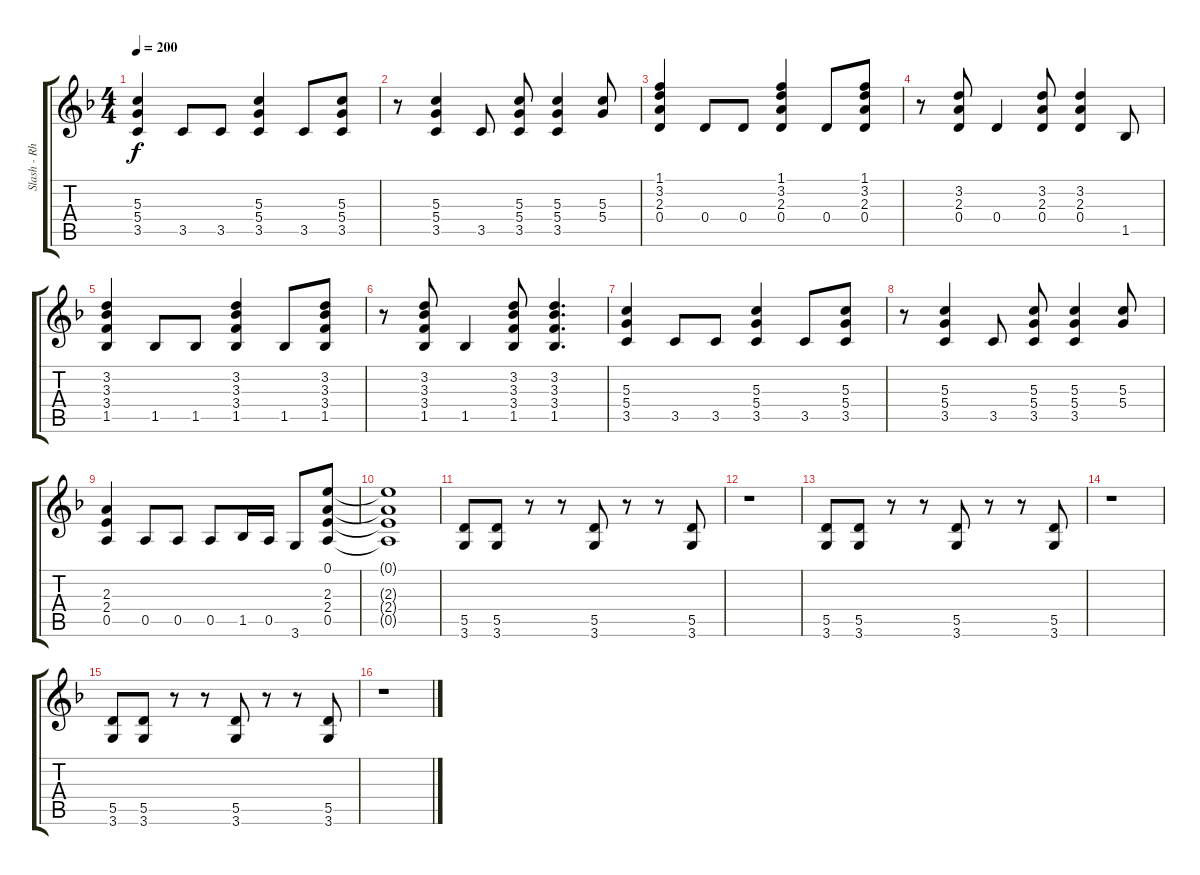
\track ("Slash - Rhythm Guitar" "Slash - Rh") {instrument distortionguitar}
\staff {score tabs}
\tuning (E4 B3 G3 D3 A2 E2) {hide}
\ts (4 4)
\tempo 200
\clef g2
\ks dminor
(5.3 5.4 3.5).4{dy f} 3.5.8 3.5.8 (5.3 5.4 3.5).4 3.5.8 (5.3 5.4 3.5).8 |
r.8 (5.3 5.4 3.5).4 3.5.8 (5.3 5.4 3.5).8 (5.3 5.4 3.5).4 (5.3 5.4).8 |
(1.1 3.2 2.3 0.4).4 0.4.8 0.4.8 (1.1 3.2 2.3 0.4).4 0.4.8 (1.1 3.2 2.3 0.4).8 |
r.8 (3.2 2.3 0.4).8 0.4.4 (3.2 2.3 0.4).8 (3.2 2.3 0.4).4 1.5.8 |
(3.2 3.3 3.4 1.5).4 1.5.8 1.5.8 (3.2 3.3 3.4 1.5).4 1.5.8 (3.2 3.3 3.4 1.5).8 |
r.8 (3.2 3.3 3.4 1.5).8 1.5.4 (3.2 3.3 3.4 1.5).8 (3.2 3.3 3.4 1.5).4{d} |
(5.3 5.4 3.5).4 3.5.8 3.5.8 (5.3 5.4 3.5).4 3.5.8 (5.3 5.4 3.5).8 |
r.8 (5.3 5.4 3.5).4 3.5.8 (5.3 5.4 3.5).8 (5.3 5.4 3.5).4 (5.3 5.4).8 |
(2.3 2.4 0.5).4 0.5.8 0.5.8 0.5.8 1.5.16 0.5.16 3.6.8 (0.1 2.3 2.4 0.5).8 |
(0.1{t} 2.3{t} 2.4{t} 0.5{t}).1 |
(5.5 3.6).8 (5.5 3.6).8 r.8 r.8 (5.5 3.6).8 r.8 r.8 (5.5 3.6).8 |
r.1 |
(5.5 3.6).8 (5.5 3.6).8 r.8 r.8 (5.5 3.6).8 r.8 r.8 (5.5 3.6).8 |
r.1 |
(5.5 3.6).8 (5.5 3.6).8 r.8 r.8 (5.5 3.6).8 r.8 r.8 (5.5 3.6).8 |
r.1
